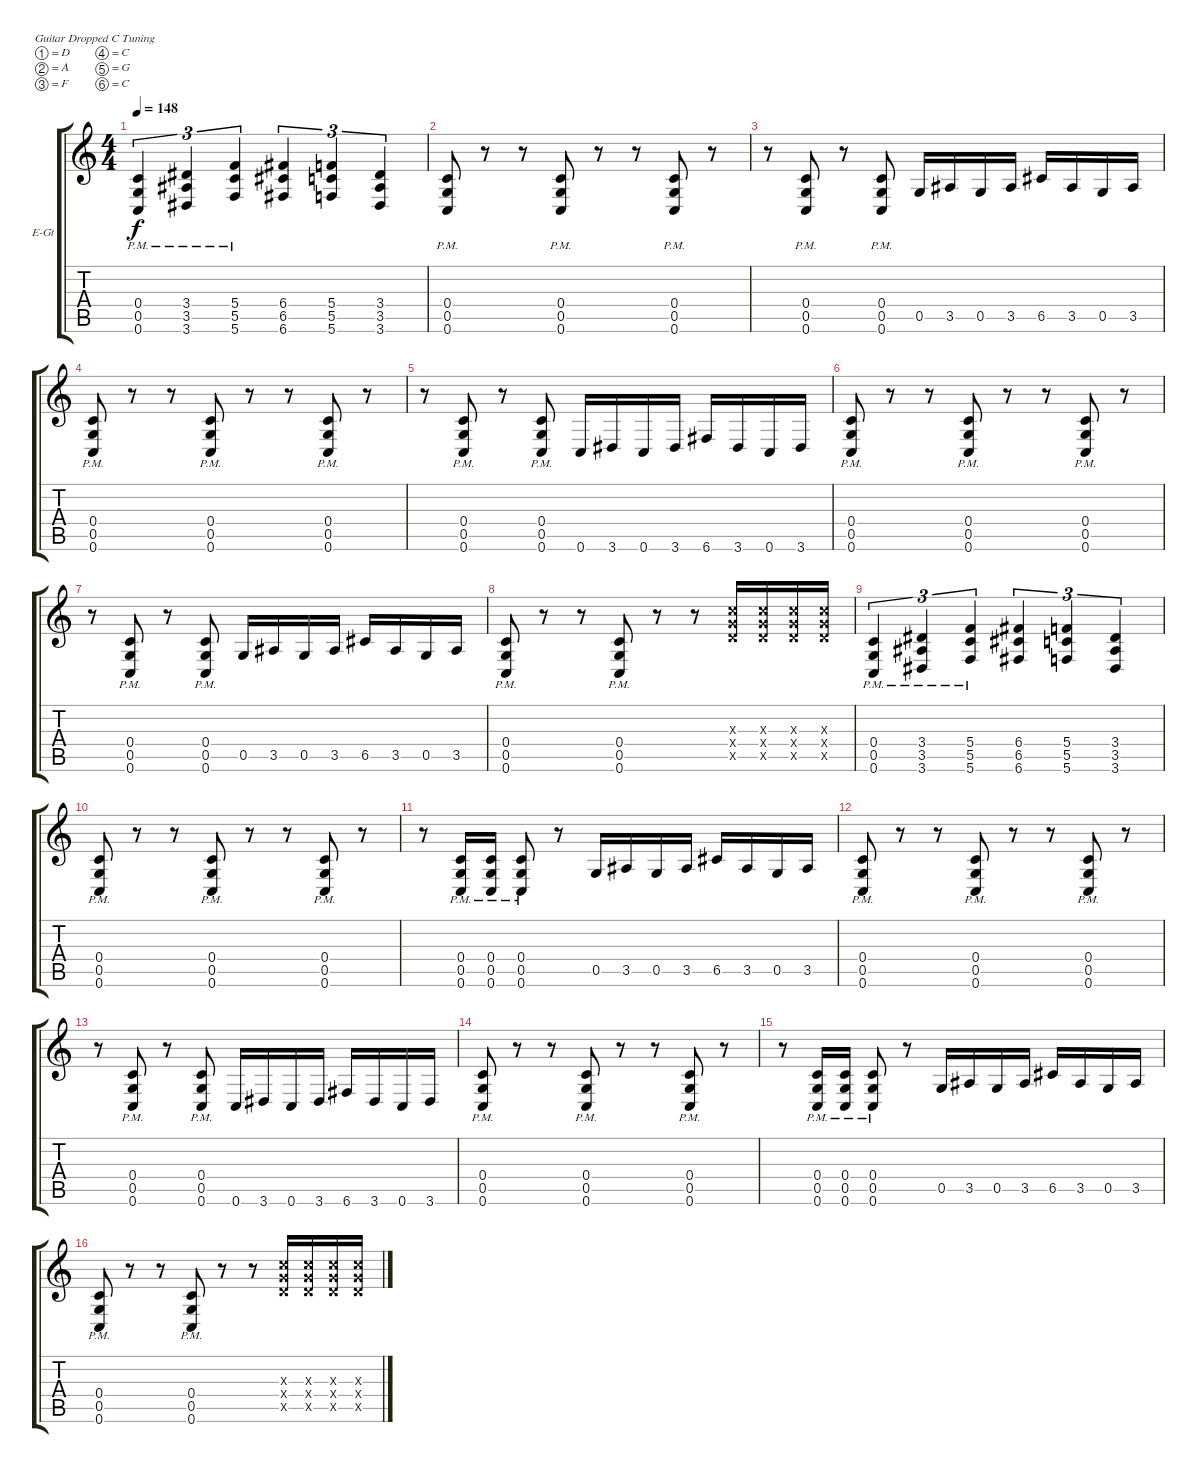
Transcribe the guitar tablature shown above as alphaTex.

\bracketExtendMode groupsimilarinstruments
\firstSystemTrackNameOrientation horizontal
\otherSystemsTrackNameOrientation horizontal
\track ("Lead Guitar" "E-Gt") {instrument distortionguitar}
\staff {score tabs}
\tuning (D4 A3 F3 C3 G2 C2)
\ts (4 4)
\tempo 148
\clef g2
\ks c
(0.4{pm} 0.5{pm} 0.6{pm}).4{tu (3 2) dy f} (3.4{pm} 3.5{pm} 3.6{pm}).4{tu (3 2)} (5.4{pm} 5.5{pm} 5.6{pm}).4{tu (3 2)} (6.4 6.5 6.6).4{tu (3 2)} (5.4 5.5 5.6).4{tu (3 2)} (3.4 3.5 3.6).4{tu (3 2)} |
(0.4{pm} 0.5{pm} 0.6{pm}).8 r.8 r.8 (0.4{pm} 0.5{pm} 0.6{pm}).8 r.8 r.8 (0.4{pm} 0.5{pm} 0.6{pm}).8 r.8 |
r.8 (0.4{pm} 0.5{pm} 0.6{pm}).8 r.8 (0.4{pm} 0.5{pm} 0.6{pm}).8 0.5.16 3.5.16 0.5.16 3.5.16 6.5.16 3.5.16 0.5.16 3.5.16 |
(0.4{pm} 0.5{pm} 0.6{pm}).8 r.8 r.8 (0.4{pm} 0.5{pm} 0.6{pm}).8 r.8 r.8 (0.4{pm} 0.5{pm} 0.6{pm}).8 r.8 |
r.8 (0.4{pm} 0.5{pm} 0.6{pm}).8 r.8 (0.4{pm} 0.5{pm} 0.6{pm}).8 0.6.16 3.6.16 0.6.16 3.6.16 6.6.16 3.6.16 0.6.16 3.6.16 |
(0.4{pm} 0.5{pm} 0.6{pm}).8 r.8 r.8 (0.4{pm} 0.5{pm} 0.6{pm}).8 r.8 r.8 (0.4{pm} 0.5{pm} 0.6{pm}).8 r.8 |
r.8 (0.4{pm} 0.5{pm} 0.6{pm}).8 r.8 (0.4{pm} 0.5{pm} 0.6{pm}).8 0.5.16 3.5.16 0.5.16 3.5.16 6.5.16 3.5.16 0.5.16 3.5.16 |
(0.4{pm} 0.5{pm} 0.6{pm}).8 r.8 r.8 (0.4{pm} 0.5{pm} 0.6{pm}).8 r.8 r.8 (7.3{x} 7.4{x} 7.5{x}).16 (7.3{x} 7.4{x} 7.5{x}).16 (7.3{x} 7.4{x} 7.5{x}).16 (7.3{x} 7.4{x} 7.5{x}).16 |
(0.4{pm} 0.5{pm} 0.6{pm}).4{tu (3 2)} (3.4{pm} 3.5{pm} 3.6{pm}).4{tu (3 2)} (5.4{pm} 5.5{pm} 5.6{pm}).4{tu (3 2)} (6.4 6.5 6.6).4{tu (3 2)} (5.4 5.5 5.6).4{tu (3 2)} (3.4 3.5 3.6).4{tu (3 2)} |
(0.4{pm} 0.5{pm} 0.6{pm}).8 r.8 r.8 (0.4{pm} 0.5{pm} 0.6{pm}).8 r.8 r.8 (0.4{pm} 0.5{pm} 0.6{pm}).8 r.8 |
r.8 (0.4{pm} 0.5{pm} 0.6{pm}).16 (0.4{pm} 0.5{pm} 0.6{pm}).16 (0.4{pm} 0.5{pm} 0.6{pm}).8 r.8 0.5.16 3.5.16 0.5.16 3.5.16 6.5.16 3.5.16 0.5.16 3.5.16 |
(0.4{pm} 0.5{pm} 0.6{pm}).8 r.8 r.8 (0.4{pm} 0.5{pm} 0.6{pm}).8 r.8 r.8 (0.4{pm} 0.5{pm} 0.6{pm}).8 r.8 |
r.8 (0.4{pm} 0.5{pm} 0.6{pm}).8 r.8 (0.4{pm} 0.5{pm} 0.6{pm}).8 0.6.16 3.6.16 0.6.16 3.6.16 6.6.16 3.6.16 0.6.16 3.6.16 |
(0.4{pm} 0.5{pm} 0.6{pm}).8 r.8 r.8 (0.4{pm} 0.5{pm} 0.6{pm}).8 r.8 r.8 (0.4{pm} 0.5{pm} 0.6{pm}).8 r.8 |
r.8 (0.4{pm} 0.5{pm} 0.6{pm}).16 (0.4{pm} 0.5{pm} 0.6{pm}).16 (0.4{pm} 0.5{pm} 0.6{pm}).8 r.8 0.5.16 3.5.16 0.5.16 3.5.16 6.5.16 3.5.16 0.5.16 3.5.16 |
(0.4{pm} 0.5{pm} 0.6{pm}).8 r.8 r.8 (0.4{pm} 0.5{pm} 0.6{pm}).8 r.8 r.8 (7.3{x} 7.4{x} 7.5{x}).16 (7.3{x} 7.4{x} 7.5{x}).16 (7.3{x} 7.4{x} 7.5{x}).16 (7.3{x} 7.4{x} 7.5{x}).16
